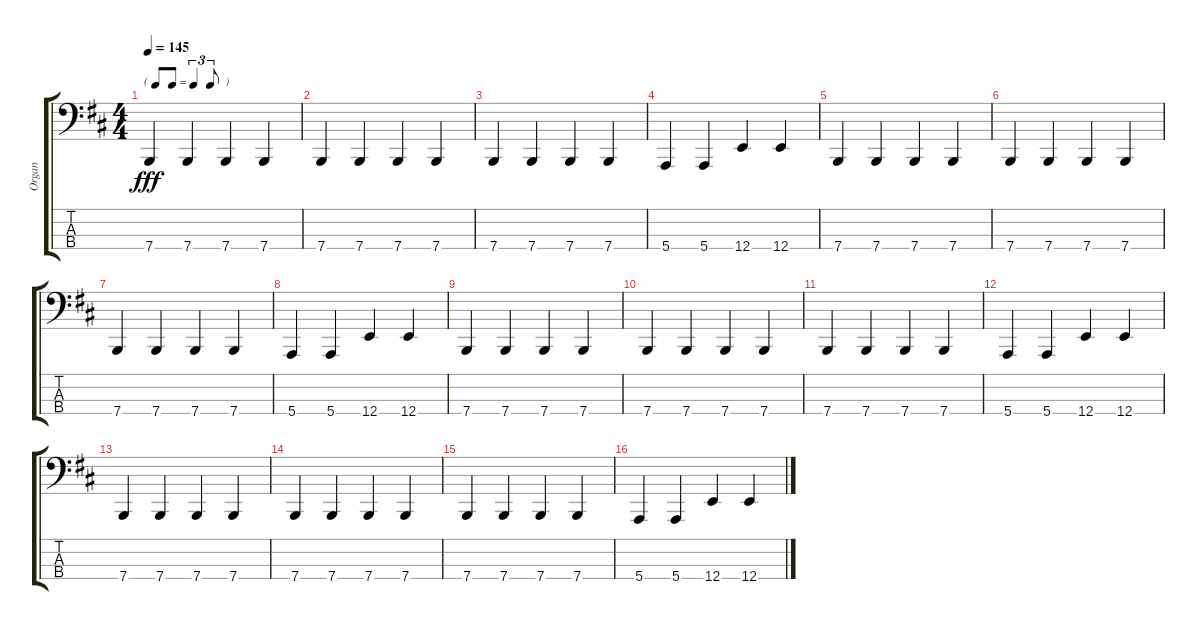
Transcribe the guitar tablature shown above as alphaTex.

\track ("Organ" "Organ") {instrument drawbarorgan}
\staff {score tabs}
\tuning (G2 D2 A1 E1) {hide}
\ts (4 4)
\tf triplet8th
\tempo 145
\clef f4
\ks d
7.4.4{dy fff} 7.4.4 7.4.4 7.4.4 |
7.4.4 7.4.4 7.4.4 7.4.4 |
7.4.4 7.4.4 7.4.4 7.4.4 |
5.4.4 5.4.4 12.4.4 12.4.4 |
7.4.4 7.4.4 7.4.4 7.4.4 |
7.4.4 7.4.4 7.4.4 7.4.4 |
7.4.4 7.4.4 7.4.4 7.4.4 |
5.4.4 5.4.4 12.4.4 12.4.4 |
7.4.4 7.4.4 7.4.4 7.4.4 |
7.4.4 7.4.4 7.4.4 7.4.4 |
7.4.4 7.4.4 7.4.4 7.4.4 |
5.4.4 5.4.4 12.4.4 12.4.4 |
7.4.4 7.4.4 7.4.4 7.4.4 |
7.4.4 7.4.4 7.4.4 7.4.4 |
7.4.4 7.4.4 7.4.4 7.4.4 |
5.4.4 5.4.4 12.4.4 12.4.4
